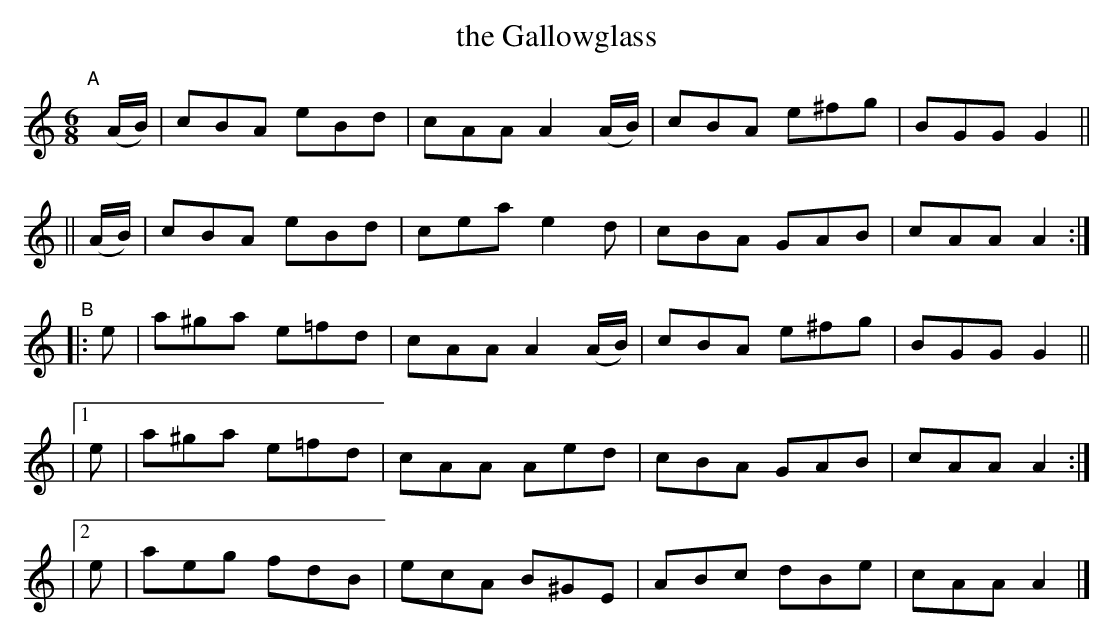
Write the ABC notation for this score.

X:1
T: the Gallowglass
M: 6/8
L: 1/8
K: Am
"^A"\
[|](A/B/) | cBA eBd | cAA A2(A/B/) | cBA e^fg | BGG G2 ||
|| (A/B/) | cBA eBd | cea e2d | cBA GAB | cAA A2 :|
"^B"\
|:  e | a^ga e=fd | cAA A2 (A/B/) | cBA e^fg | BGG G2 ||
|[1 e | a^ga e=fd | cAA Aed | cBA GAB | cAA A2 :|
|[2 e | aeg fdB | ecA B^GE | ABc dBe | cAA A2 |]
